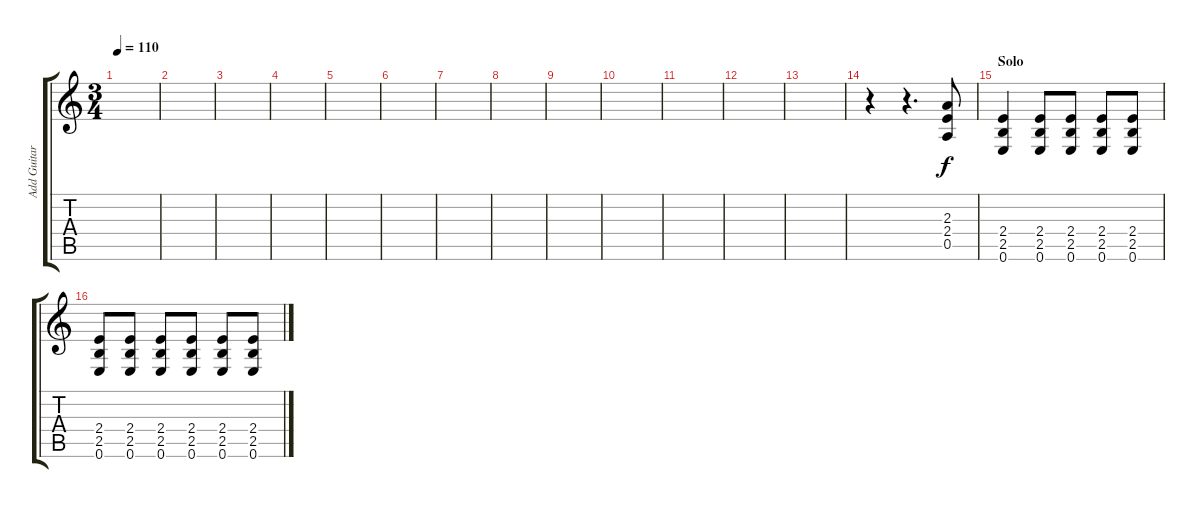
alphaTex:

\track ("Add Guitar" "Add Guitar") {instrument distortionguitar}
\staff {score tabs}
\tuning (E4 B3 G3 D3 A2 E2) {hide}
\ts (3 4)
\tempo 110
\clef g2
\ks c
|
|
|
|
|
|
|
|
|
|
|
|
|
r.4 r.4{d} (2.3 2.4 0.5).8 |
\section ("" "Solo")
(2.4 2.5 0.6).4 (2.4 2.5 0.6).8 (2.4 2.5 0.6).8 (2.4 2.5 0.6).8 (2.4 2.5 0.6).8 |
(2.4 2.5 0.6).8 (2.4 2.5 0.6).8 (2.4 2.5 0.6).8 (2.4 2.5 0.6).8 (2.4 2.5 0.6).8 (2.4 2.5 0.6).8
